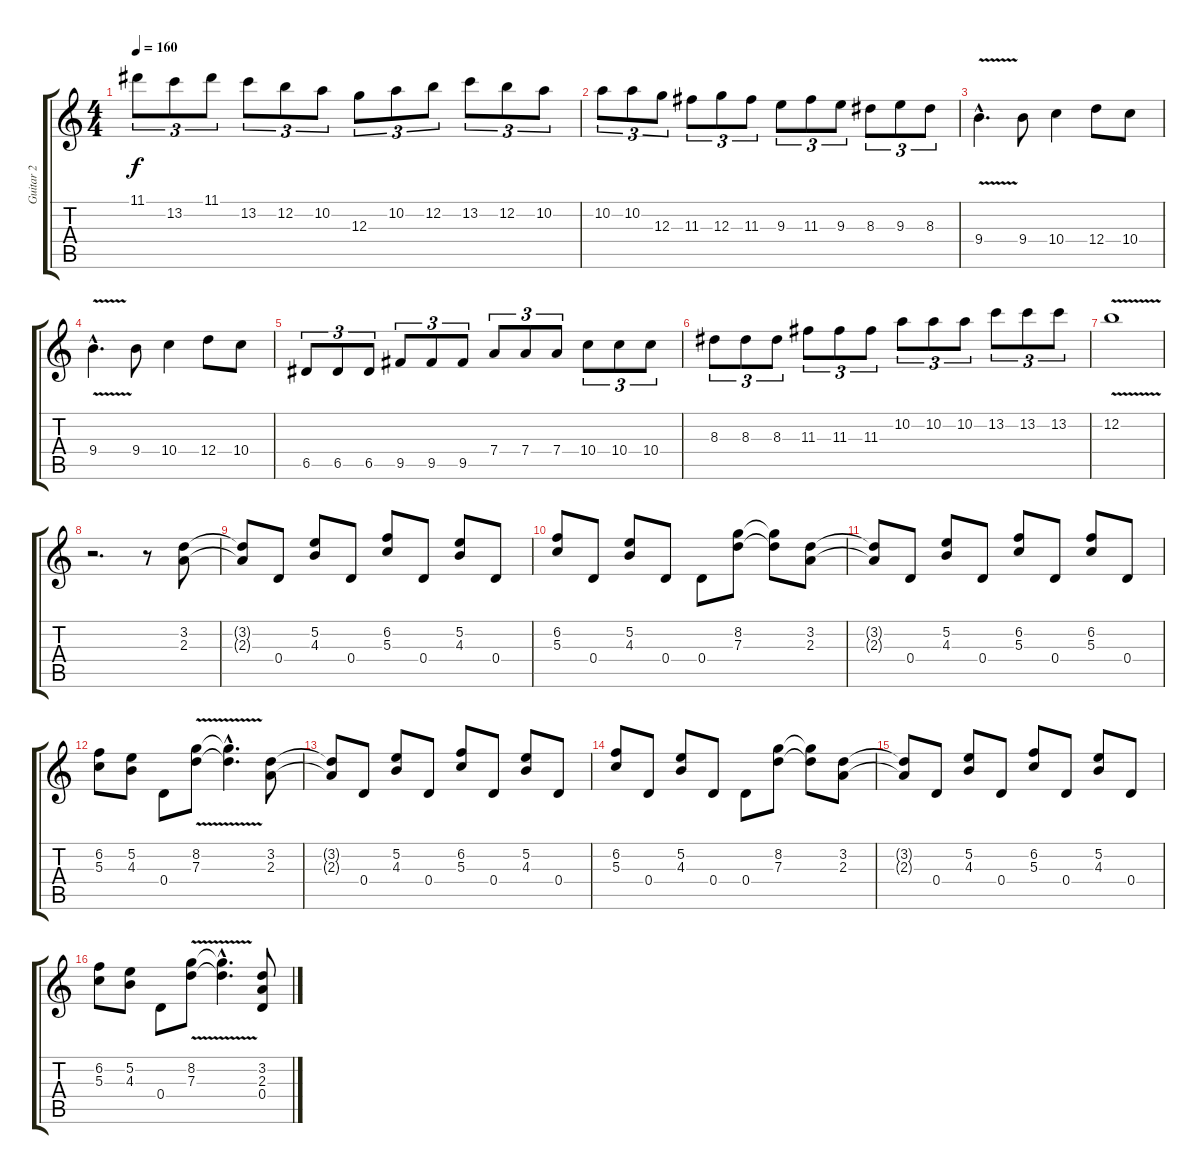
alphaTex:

\track ("Guitar 2" "Guitar 2") {instrument overdrivenguitar}
\staff {score tabs}
\tuning (E4 B3 G3 D3 A2 E2) {hide}
\ts (4 4)
\tempo 160
\clef g2
\ks c
11.1.8{tu (3 2) dy f} 13.2.8{tu (3 2)} 11.1.8{tu (3 2)} 13.2.8{tu (3 2)} 12.2.8{tu (3 2)} 10.2.8{tu (3 2)} 12.3.8{tu (3 2)} 10.2.8{tu (3 2)} 12.2.8{tu (3 2)} 13.2.8{tu (3 2)} 12.2.8{tu (3 2)} 10.2.8{tu (3 2)} |
10.2.8{tu (3 2)} 10.2.8{tu (3 2)} 12.3.8{tu (3 2)} 11.3.8{tu (3 2)} 12.3.8{tu (3 2)} 11.3.8{tu (3 2)} 9.3.8{tu (3 2)} 11.3.8{tu (3 2)} 9.3.8{tu (3 2)} 8.3.8{tu (3 2)} 9.3.8{tu (3 2)} 8.3.8{tu (3 2)} |
9.4{v hac}.4{d} 9.4.8 10.4.4 12.4.8 10.4.8 |
9.4{v hac}.4{d} 9.4.8 10.4.4 12.4.8 10.4.8 |
6.5.8{tu (3 2)} 6.5.8{tu (3 2)} 6.5.8{tu (3 2)} 9.5.8{tu (3 2)} 9.5.8{tu (3 2)} 9.5.8{tu (3 2)} 7.4.8{tu (3 2)} 7.4.8{tu (3 2)} 7.4.8{tu (3 2)} 10.4.8{tu (3 2)} 10.4.8{tu (3 2)} 10.4.8{tu (3 2)} |
8.3.8{tu (3 2)} 8.3.8{tu (3 2)} 8.3.8{tu (3 2)} 11.3.8{tu (3 2)} 11.3.8{tu (3 2)} 11.3.8{tu (3 2)} 10.2.8{tu (3 2)} 10.2.8{tu (3 2)} 10.2.8{tu (3 2)} 13.2.8{tu (3 2)} 13.2.8{tu (3 2)} 13.2.8{tu (3 2)} |
12.2{v}.1 |
r.2{d} r.8 (3.2 2.3).8 |
(3.2{t} 2.3{t}).8 0.4.8 (5.2 4.3).8 0.4.8 (6.2 5.3).8 0.4.8 (5.2 4.3).8 0.4.8 |
(6.2 5.3).8 0.4.8 (5.2 4.3).8 0.4.8 0.4.8 (8.2 7.3).8 (8.2{t} 7.3{t}).8 (3.2 2.3).8 |
(3.2{t} 2.3{t}).8 0.4.8 (5.2 4.3).8 0.4.8 (6.2 5.3).8 0.4.8 (6.2 5.3).8 0.4.8 |
(6.2 5.3).8 (5.2 4.3).8 0.4.8 (8.2 7.3{v}).8 (8.2{hac t} 7.3{hac t}).4{d} (3.2 2.3).8 |
(3.2{t} 2.3{t}).8 0.4.8 (5.2 4.3).8 0.4.8 (6.2 5.3).8 0.4.8 (5.2 4.3).8 0.4.8 |
(6.2 5.3).8 0.4.8 (5.2 4.3).8 0.4.8 0.4.8 (8.2 7.3).8 (8.2{t} 7.3{t}).8 (3.2 2.3).8 |
(3.2{t} 2.3{t}).8 0.4.8 (5.2 4.3).8 0.4.8 (6.2 5.3).8 0.4.8 (5.2 4.3).8 0.4.8 |
(6.2 5.3).8 (5.2 4.3).8 0.4.8 (8.2 7.3{v}).8 (8.2{hac t} 7.3{hac t}).4{d} (3.2 2.3 0.4).8
